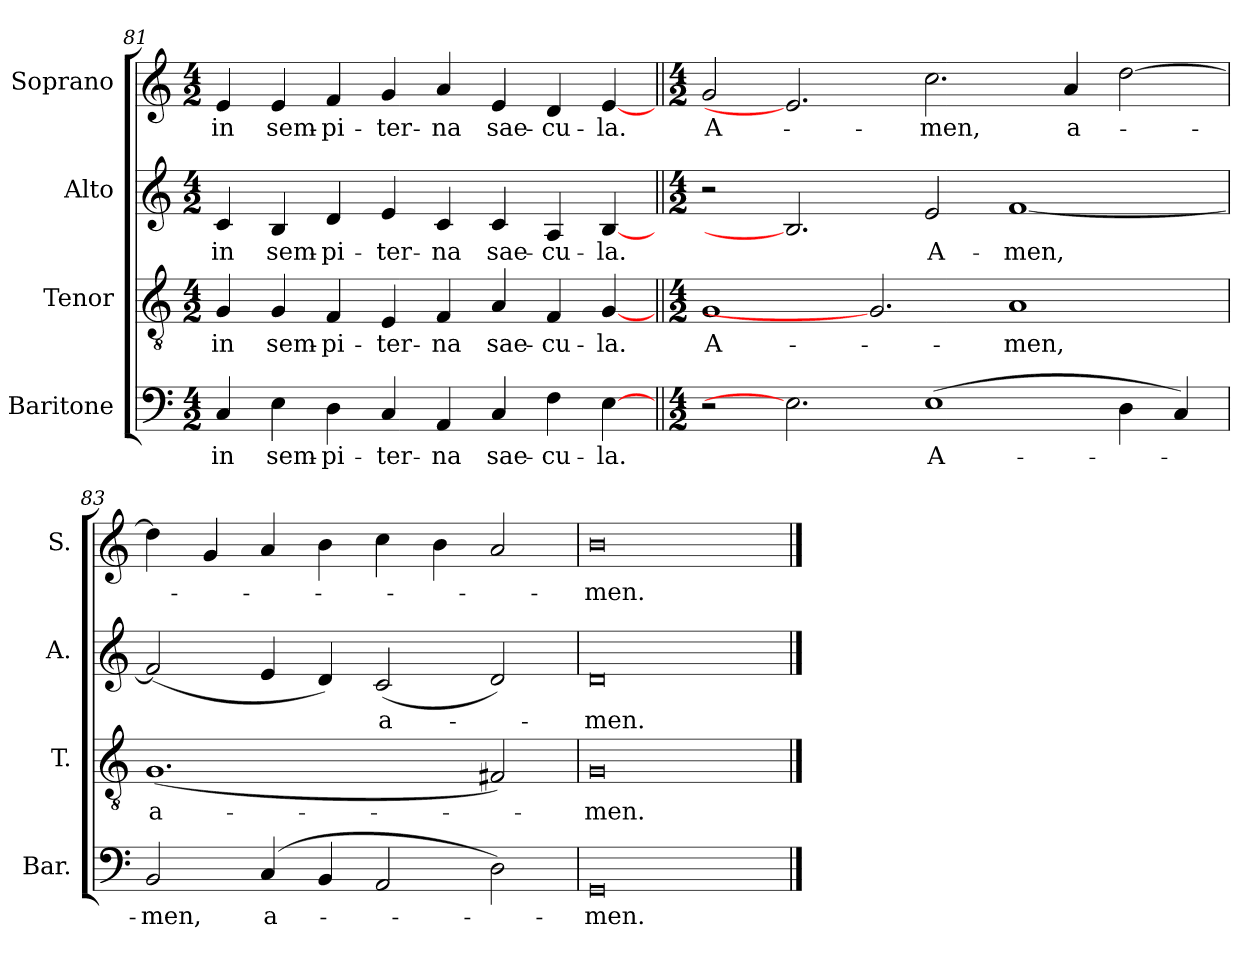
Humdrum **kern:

**kern	**text	**kern	**text	**kern	**text	**kern	**text
*part4	*part4	*part3	*part3	*part2	*part2	*part1	*part1
*staff4	*staff4	*staff3	*staff3	*staff2	*staff2	*staff1	*staff1
*I"Baritone	*	*I"Tenor	*	*I"Alto	*	*I"Soprano	*
*I'Bar.	*	*I'T.	*	*I'A.	*	*I'S.	*
*clefF4	*	*clefGv2	*	*clefG2	*	*clefG2	*
*	*	*ITrd7c12	*	*	*	*	*
*k[]	*	*k[]	*	*k[]	*	*k[]	*
*C:	*	*C:	*	*C:	*	*C:	*
*M4/2	*	*M4/2	*	*M4/2	*	*M4/2	*
=81	=81	=81	=81	=81	=81	=81	=81
!	!LO:LY:b:color=#000000	!	!	!	!	!	!
!	!	!	!LO:LY:b:color=#000000	!	!	!	!
!	!	!	!	!	!LO:LY:b:color=#000000	!	!
!	!	!	!	!	!	!	!LO:LY:b:color=#000000
4Ci/	in	4GGi/	in	4ci/	in	4ei/	in
!	!LO:LY:b:color=#000000	!	!	!	!	!	!
!	!	!	!LO:LY:b:color=#000000	!	!	!	!
!	!	!	!	!	!LO:LY:b:color=#000000	!	!
!	!	!	!	!	!	!	!LO:LY:b:color=#000000
4Ei\	sem-	4GGi/	sem-	4Bi/	sem-	4ei/	sem-
!	!LO:LY:b:color=#000000	!	!	!	!	!	!
!	!	!	!LO:LY:b:color=#000000	!	!	!	!
!	!	!	!	!	!LO:LY:b:color=#000000	!	!
!	!	!	!	!	!	!	!LO:LY:b:color=#000000
4Di\	-pi-	4FFi/	-pi-	4di/	-pi-	4fi/	-pi-
!	!LO:LY:b:color=#000000	!	!	!	!	!	!
!	!	!	!LO:LY:b:color=#000000	!	!	!	!
!	!	!	!	!	!LO:LY:b:color=#000000	!	!
!	!	!	!	!	!	!	!LO:LY:b:color=#000000
4Ci/	-ter-	4EEi/	-ter-	4ei/	-ter-	4gi/	-ter-
!	!LO:LY:b:color=#000000	!	!	!	!	!	!
!	!	!	!LO:LY:b:color=#000000	!	!	!	!
!	!	!	!	!	!LO:LY:b:color=#000000	!	!
!	!	!	!	!	!	!	!LO:LY:b:color=#000000
4AAi/	-na	4FFi/	-na	4ci/	-na	4ai/	-na
!	!LO:LY:b:color=#000000	!	!	!	!	!	!
!	!	!	!LO:LY:b:color=#000000	!	!	!	!
!	!	!	!	!	!LO:LY:b:color=#000000	!	!
!	!	!	!	!	!	!	!LO:LY:b:color=#000000
4Ci/	sae-	4AAi/	sae-	4ci/	sae-	4ei/	sae-
!	!LO:LY:b:color=#000000	!	!	!	!	!	!
!	!	!	!LO:LY:b:color=#000000	!	!	!	!
!	!	!	!	!	!LO:LY:b:color=#000000	!	!
!	!	!	!	!	!	!	!LO:LY:b:color=#000000
4Fi\	-cu-	4FFi/	-cu-	4Ai/	-cu-	4di/	-cu-
!	!LO:LY:b:color=#000000	!	!	!	!	!	!
!	!	!	!LO:LY:b:color=#000000	!	!	!	!
!	!	!	!	!	!LO:LY:b:color=#000000	!	!
!	!	!	!	!	!	!	!LO:LY:b:color=#000000
[4Ei	-la.	[4GGi	-la.	[4Bi	-la.	[4ei	-la.
=82||	=82||	=82||	=82||	=82||	=82||	=82||	=82||
*M4/2	*	*M4/2	*	*M4/2	*	*M4/2	*
!	!	!	!LO:LY:b:color=#000000	!	!	!	!
*	*	*	*	*	*	*MM184	*
!	!	!	!	!	!	!	!LO:LY:b:color=#000000
2r	.	1GGi	A-	2r	.	2gi/	A-
2.Ei]	.	.	.	2.Bi]	.	2.ei]	.
.	.	2.GGi]	.	.	.	.	.
!	!LO:LY:b:color=#000000	!	!	!	!	!	!
!	!	!	!	!	!LO:LY:b:color=#000000	!	!
!	!	!	!	!	!	!	!LO:LY:b:color=#000000
(1Ei	A-	.	.	2ei/	A-	2.cci\	-men,
!	!	!	!LO:LY:b:color=#000000	!	!	!	!
!	!	!	!	!	!LO:LY:b:color=#000000	!	!
.	.	1AAi	-men,	[1fi	-men,	.	.
!	!	!	!	!	!	!	!LO:LY:b:color=#000000
.	.	.	.	.	.	4ai/	a-
4Di\	.	.	.	.	.	[2ddi\	.
4Ci/)	.	.	.	.	.	.	.
=83	=83	=83	=83	=83	=83	=83	=83
!	!LO:LY:b:color=#000000	!	!	!	!	!	!
!	!	!	!LO:LY:b:color=#000000	!	!	!	!
2BBi/	-men,	(1.GGi	a-	(2fi/]	.	4ddi\]	.
.	.	.	.	.	.	4gi/	.
!	!LO:LY:b:color=#000000	!	!	!	!	!	!
(4Ci/	a-	.	.	4ei/	.	4ai/	.
4BBi/	.	.	.	4di/)	.	4bi\	.
!	!	!	!	!	!LO:LY:b:color=#000000	!	!
2AAi/	.	.	.	(2ci/	a-	4cci\	.
.	.	.	.	.	.	4bi\	.
2Di\)	.	2FF#Xi/)	.	2di/)	.	2ai/	.
=84	=84	=84	=84	=84	=84	=84	=84
!	!LO:LY:b:color=#000000	!	!	!	!	!	!
!	!	!	!LO:LY:b:color=#000000	!	!	!	!
!	!	!	!	!	!LO:LY:b:color=#000000	!	!
!	!	!	!	!	!	!	!LO:LY:b:color=#000000
0GGi	-men.	0GGi	-men.	0di	-men.	0bi	-men.
==	==	==	==	==	==	==	==
*-	*-	*-	*-	*-	*-	*-	*-
